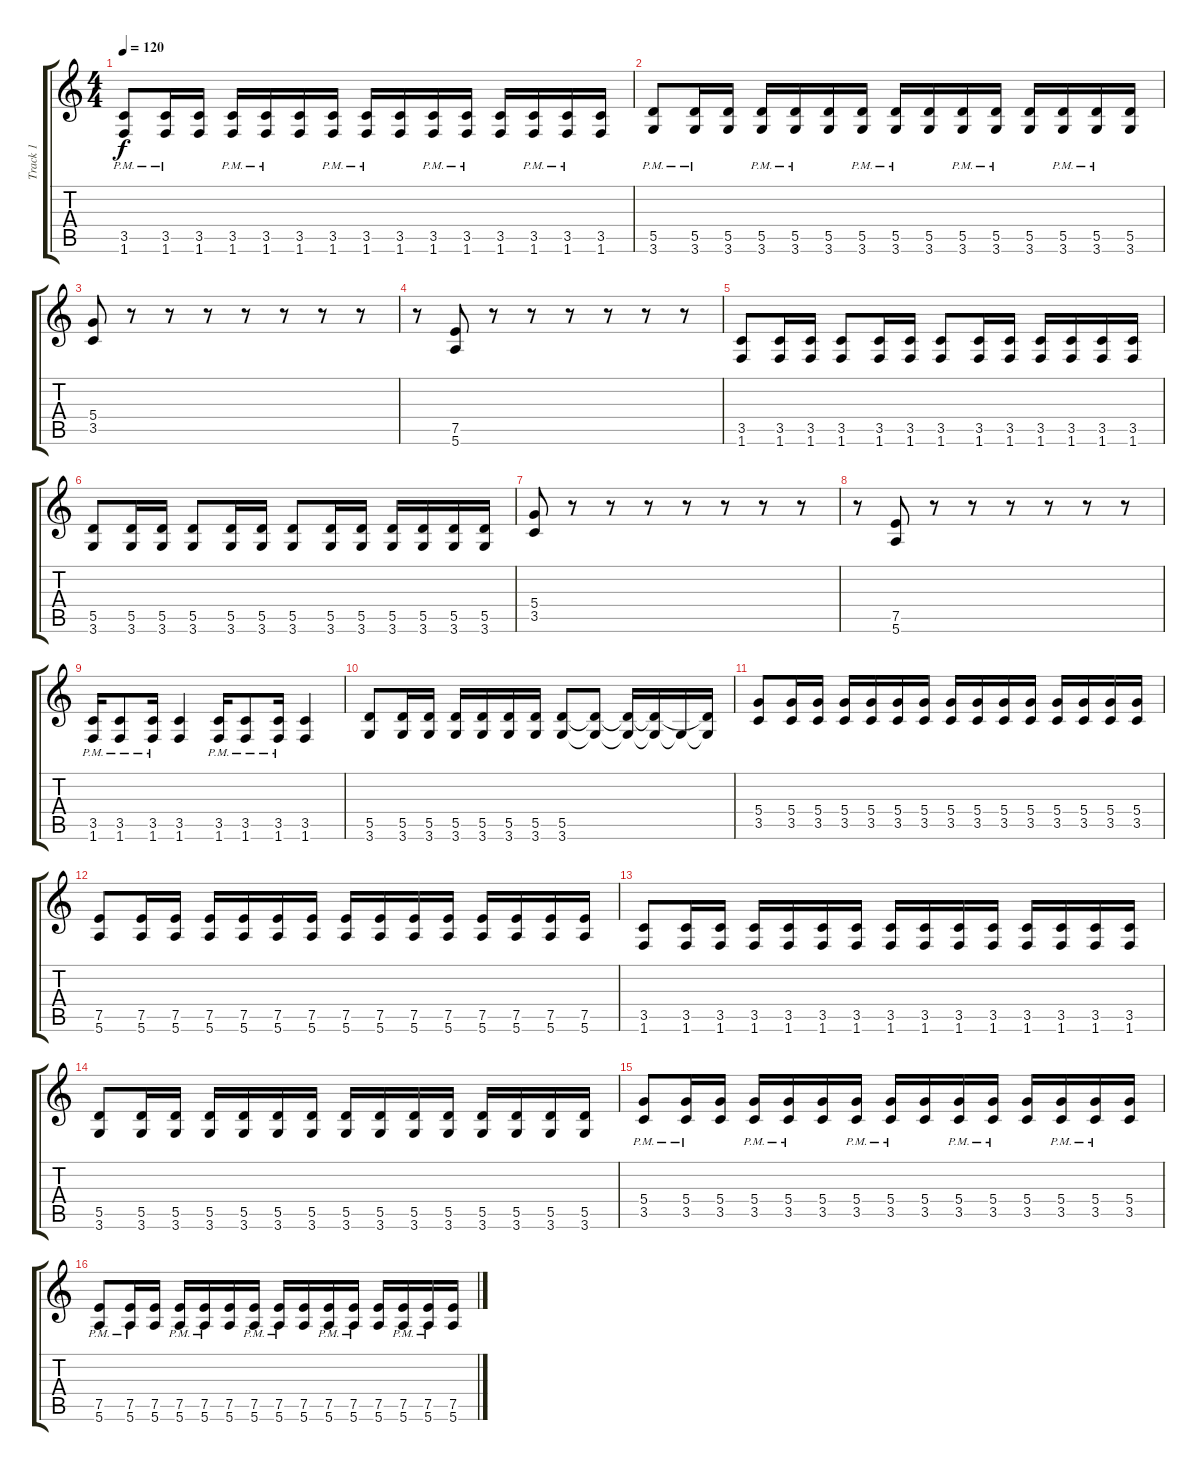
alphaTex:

\track ("Track 1" "Track 1") {instrument overdrivenguitar}
\staff {score tabs}
\tuning (E4 B3 G3 D3 A2 E2) {hide}
\ts (4 4)
\tempo 120
\clef g2
\ks c
(3.5{pm} 1.6{pm}).8{dy f} (3.5{pm} 1.6{pm}).16 (3.5 1.6).16 (3.5{pm} 1.6{pm}).16 (3.5{pm} 1.6{pm}).16 (3.5 1.6).16 (3.5{pm} 1.6{pm}).16 (3.5{pm} 1.6{pm}).16 (3.5 1.6).16 (3.5{pm} 1.6{pm}).16 (3.5{pm} 1.6{pm}).16 (3.5 1.6).16 (3.5{pm} 1.6{pm}).16 (3.5{pm} 1.6{pm}).16 (3.5 1.6).16 |
(5.5{pm} 3.6{pm}).8 (5.5{pm} 3.6{pm}).16 (5.5 3.6).16 (5.5{pm} 3.6{pm}).16 (5.5{pm} 3.6{pm}).16 (5.5 3.6).16 (5.5{pm} 3.6{pm}).16 (5.5{pm} 3.6{pm}).16 (5.5 3.6).16 (5.5{pm} 3.6{pm}).16 (5.5{pm} 3.6{pm}).16 (5.5 3.6).16 (5.5{pm} 3.6{pm}).16 (5.5{pm} 3.6{pm}).16 (5.5 3.6).16 |
(5.4 3.5).8 r.8 r.8 r.8 r.8 r.8 r.8 r.8 |
r.8 (7.5 5.6).8 r.8 r.8 r.8 r.8 r.8 r.8 |
(3.5 1.6).8 (3.5 1.6).16 (3.5 1.6).16 (3.5 1.6).8 (3.5 1.6).16 (3.5 1.6).16 (3.5 1.6).8 (3.5 1.6).16 (3.5 1.6).16 (3.5 1.6).16 (3.5 1.6).16 (3.5 1.6).16 (3.5 1.6).16 |
(5.5 3.6).8 (5.5 3.6).16 (5.5 3.6).16 (5.5 3.6).8 (5.5 3.6).16 (5.5 3.6).16 (5.5 3.6).8 (5.5 3.6).16 (5.5 3.6).16 (5.5 3.6).16 (5.5 3.6).16 (5.5 3.6).16 (5.5 3.6).16 |
(5.4 3.5).8 r.8 r.8 r.8 r.8 r.8 r.8 r.8 |
r.8 (7.5 5.6).8 r.8 r.8 r.8 r.8 r.8 r.8 |
(3.5 1.6{pm}).16 (3.5 1.6{pm}).8 (3.5 1.6{pm}).16 (3.5 1.6).4 (3.5 1.6{pm}).16 (3.5 1.6{pm}).8 (3.5 1.6{pm}).16 (3.5 1.6).4 |
(5.5 3.6).8 (5.5 3.6).16 (5.5 3.6).16 (5.5 3.6).16 (5.5 3.6).16 (5.5 3.6).16 (5.5 3.6).16 (5.5 3.6).8 (5.5{t} 3.6{t}).8 (5.5{t} 3.6{t}).16 (5.5{t} 3.6{t}).16 3.6{t}.16 (5.5{t} 3.6{t}).16 |
(5.4 3.5).8 (5.4 3.5).16 (5.4 3.5).16 (5.4 3.5).16 (5.4 3.5).16 (5.4 3.5).16 (5.4 3.5).16 (5.4 3.5).16 (5.4 3.5).16 (5.4 3.5).16 (5.4 3.5).16 (5.4 3.5).16 (5.4 3.5).16 (5.4 3.5).16 (5.4 3.5).16 |
(7.5 5.6).8 (7.5 5.6).16 (7.5 5.6).16 (7.5 5.6).16 (7.5 5.6).16 (7.5 5.6).16 (7.5 5.6).16 (7.5 5.6).16 (7.5 5.6).16 (7.5 5.6).16 (7.5 5.6).16 (7.5 5.6).16 (7.5 5.6).16 (7.5 5.6).16 (7.5 5.6).16 |
(3.5 1.6).8 (3.5 1.6).16 (3.5 1.6).16 (3.5 1.6).16 (3.5 1.6).16 (3.5 1.6).16 (3.5 1.6).16 (3.5 1.6).16 (3.5 1.6).16 (3.5 1.6).16 (3.5 1.6).16 (3.5 1.6).16 (3.5 1.6).16 (3.5 1.6).16 (3.5 1.6).16 |
(5.5 3.6).8 (5.5 3.6).16 (5.5 3.6).16 (5.5 3.6).16 (5.5 3.6).16 (5.5 3.6).16 (5.5 3.6).16 (5.5 3.6).16 (5.5 3.6).16 (5.5 3.6).16 (5.5 3.6).16 (5.5 3.6).16 (5.5 3.6).16 (5.5 3.6).16 (5.5 3.6).16 |
(5.4{pm} 3.5{pm}).8 (5.4{pm} 3.5{pm}).16 (5.4 3.5).16 (5.4{pm} 3.5{pm}).16 (5.4{pm} 3.5{pm}).16 (5.4 3.5).16 (5.4{pm} 3.5{pm}).16 (5.4{pm} 3.5{pm}).16 (5.4 3.5).16 (5.4{pm} 3.5{pm}).16 (5.4{pm} 3.5{pm}).16 (5.4 3.5).16 (5.4{pm} 3.5{pm}).16 (5.4{pm} 3.5{pm}).16 (5.4 3.5).16 |
(7.5{pm} 5.6{pm}).8 (7.5{pm} 5.6{pm}).16 (7.5 5.6).16 (7.5{pm} 5.6{pm}).16 (7.5{pm} 5.6{pm}).16 (7.5 5.6).16 (7.5{pm} 5.6{pm}).16 (7.5{pm} 5.6{pm}).16 (7.5 5.6).16 (7.5{pm} 5.6{pm}).16 (7.5{pm} 5.6{pm}).16 (7.5 5.6).16 (7.5{pm} 5.6{pm}).16 (7.5{pm} 5.6{pm}).16 (7.5 5.6).16
